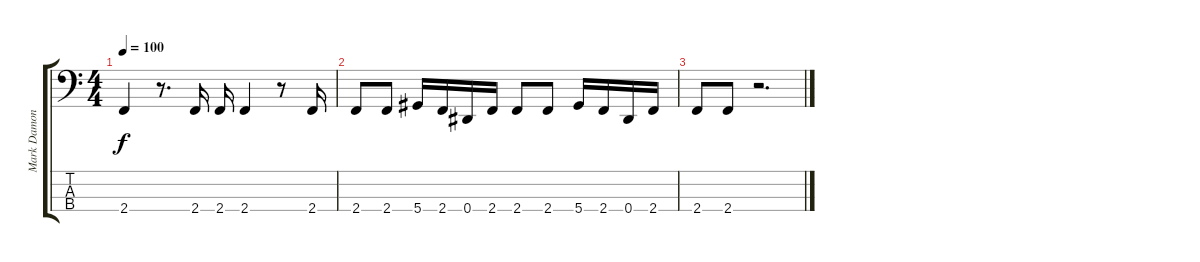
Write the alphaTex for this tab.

\track ("Mark Damon" "Mark Damon") {instrument slapbass1}
\staff {score tabs}
\tuning (Gb2 Db2 Ab1 Eb1) {hide}
\ts (4 4)
\tempo 100
\clef f4
\ks c
2.4.4{dy f} r.8{d} 2.4.16 2.4.16 2.4.4 r.8 2.4.16 |
2.4.8 2.4.8 5.4.16 2.4.16 0.4.16 2.4.16 2.4.8 2.4.8 5.4.16 2.4.16 0.4.16 2.4.16 |
2.4.8 2.4.8 r.2{d}
